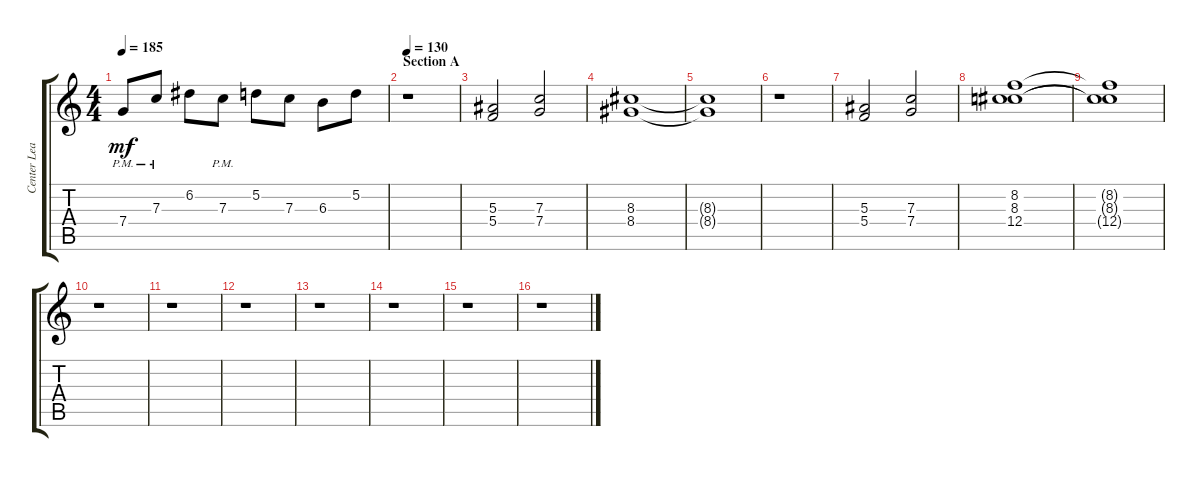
\track ("Center Lead 1" "Center Lea") {instrument overdrivenguitar}
\staff {score tabs}
\tuning (D4 A3 F3 C3 G2 C2) {hide}
\ts (4 4)
\tempo 185
\clef g2
\ks aminor
7.4{pm}.8{dy mf} 7.3{pm}.8 6.2.8 7.3{pm}.8 5.2.8 7.3.8 6.3.8 5.2.8 |
\section ("" "Section A")
\tempo 130
r.1 |
(5.3 5.4).2 (7.3 7.4).2 |
(8.3 8.4).1 |
(8.3{t} 8.4{t}).1 |
r.1 |
(5.3 5.4).2 (7.3 7.4).2 |
(8.2 8.3 12.4).1 |
(8.2{t} 8.3{t} 12.4{t}).1 |
r.1 |
r.1 |
r.1 |
r.1 |
r.1 |
r.1 |
r.1
